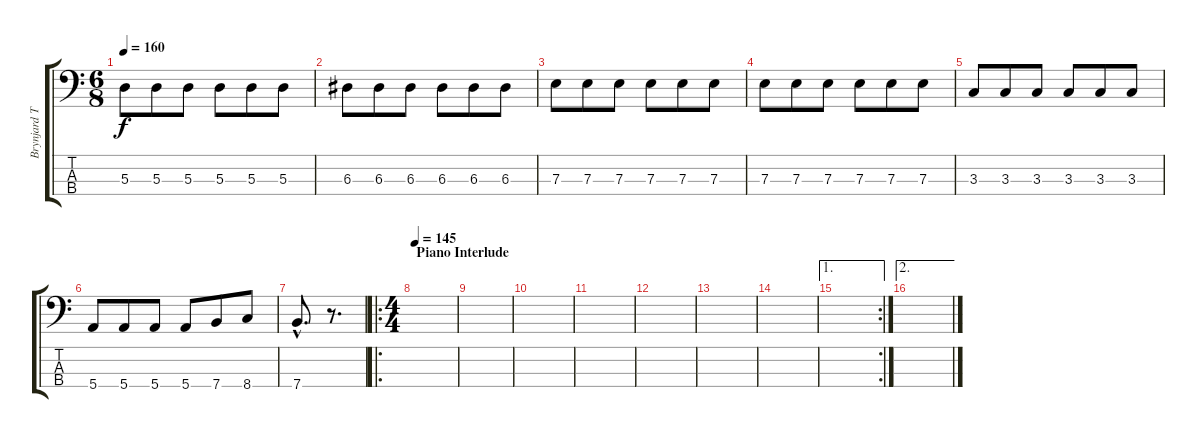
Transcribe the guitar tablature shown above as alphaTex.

\track ("Brynjard Tristan" "Brynjard T") {instrument electricbasspick}
\staff {score tabs}
\tuning (G2 D2 A1 E1) {hide}
\ts (6 8)
\tempo 160
\clef f4
\ks c
5.3.8{dy f} 5.3.8 5.3.8 5.3.8 5.3.8 5.3.8 |
6.3.8 6.3.8 6.3.8 6.3.8 6.3.8 6.3.8 |
7.3.8 7.3.8 7.3.8 7.3.8 7.3.8 7.3.8 |
7.3.8 7.3.8 7.3.8 7.3.8 7.3.8 7.3.8 |
3.3.8 3.3.8 3.3.8 3.3.8 3.3.8 3.3.8 |
5.4.8 5.4.8 5.4.8 5.4.8 7.4.8 8.4.8 |
7.4{hac}.8{d} r.8{d} |
\ro
\ts (4 4)
\section ("" "Piano Interlude")
\tempo 145
|
|
|
|
|
|
|
\ae 1
\rc 2
|
\ae 2
